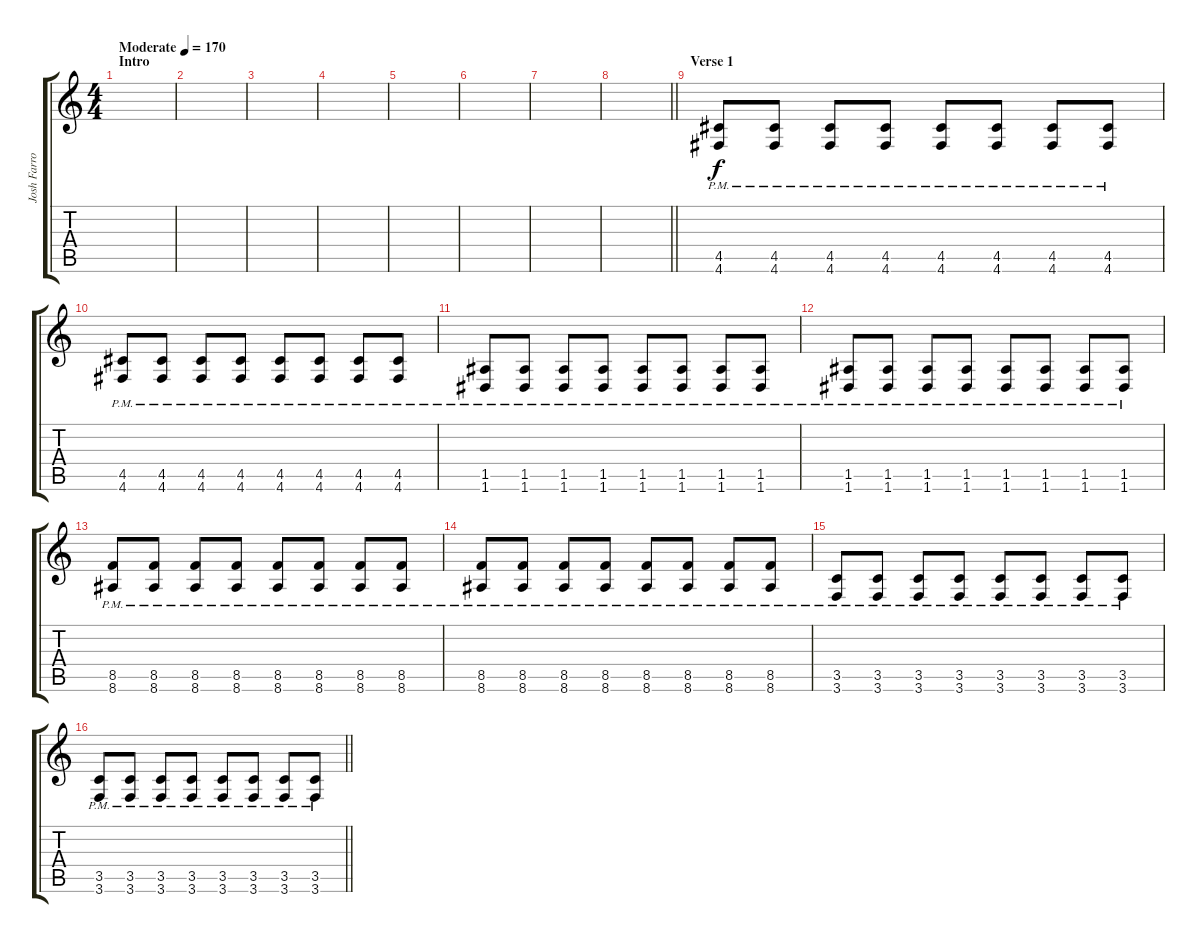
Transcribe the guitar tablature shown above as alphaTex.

\track ("Josh Farro (Rhythm Guitar/Left)" "Josh Farro") {instrument distortionguitar}
\staff {score tabs}
\tuning (E4 B3 G3 D3 A2 D2) {hide}
\ts (4 4)
\section ("" "Intro")
\tempo (170 "Moderate")
\clef g2
\ks c
|
|
|
|
|
|
|
\barLineRight lightlight
|
\section ("" "Verse 1")
(4.5{pm} 4.6{pm}).8 (4.5{pm} 4.6{pm}).8 (4.5{pm} 4.6{pm}).8 (4.5{pm} 4.6{pm}).8 (4.5{pm} 4.6{pm}).8 (4.5{pm} 4.6{pm}).8 (4.5{pm} 4.6{pm}).8 (4.5{pm} 4.6{pm}).8 |
(4.5{pm} 4.6{pm}).8 (4.5{pm} 4.6{pm}).8 (4.5{pm} 4.6{pm}).8 (4.5{pm} 4.6{pm}).8 (4.5{pm} 4.6{pm}).8 (4.5{pm} 4.6{pm}).8 (4.5{pm} 4.6{pm}).8 (4.5{pm} 4.6{pm}).8 |
(1.5{pm} 1.6{pm}).8 (1.5{pm} 1.6{pm}).8 (1.5{pm} 1.6{pm}).8 (1.5{pm} 1.6{pm}).8 (1.5{pm} 1.6{pm}).8 (1.5{pm} 1.6{pm}).8 (1.5{pm} 1.6{pm}).8 (1.5{pm} 1.6{pm}).8 |
(1.5{pm} 1.6{pm}).8 (1.5{pm} 1.6{pm}).8 (1.5{pm} 1.6{pm}).8 (1.5{pm} 1.6{pm}).8 (1.5{pm} 1.6{pm}).8 (1.5{pm} 1.6{pm}).8 (1.5{pm} 1.6{pm}).8 (1.5{pm} 1.6{pm}).8 |
(8.5{pm} 8.6{pm}).8 (8.5{pm} 8.6{pm}).8 (8.5{pm} 8.6{pm}).8 (8.5{pm} 8.6{pm}).8 (8.5{pm} 8.6{pm}).8 (8.5{pm} 8.6{pm}).8 (8.5{pm} 8.6{pm}).8 (8.5{pm} 8.6{pm}).8 |
(8.5{pm} 8.6{pm}).8 (8.5{pm} 8.6{pm}).8 (8.5{pm} 8.6{pm}).8 (8.5{pm} 8.6{pm}).8 (8.5{pm} 8.6{pm}).8 (8.5{pm} 8.6{pm}).8 (8.5{pm} 8.6{pm}).8 (8.5{pm} 8.6{pm}).8 |
(3.5{pm} 3.6{pm}).8 (3.5{pm} 3.6{pm}).8 (3.5{pm} 3.6{pm}).8 (3.5{pm} 3.6{pm}).8 (3.5{pm} 3.6{pm}).8 (3.5{pm} 3.6{pm}).8 (3.5{pm} 3.6{pm}).8 (3.5{pm} 3.6{pm}).8 |
\barLineRight lightlight
(3.5{pm} 3.6{pm}).8 (3.5{pm} 3.6{pm}).8 (3.5{pm} 3.6{pm}).8 (3.5{pm} 3.6{pm}).8 (3.5{pm} 3.6{pm}).8 (3.5{pm} 3.6{pm}).8 (3.5{pm} 3.6{pm}).8 (3.5{pm} 3.6{pm}).8
